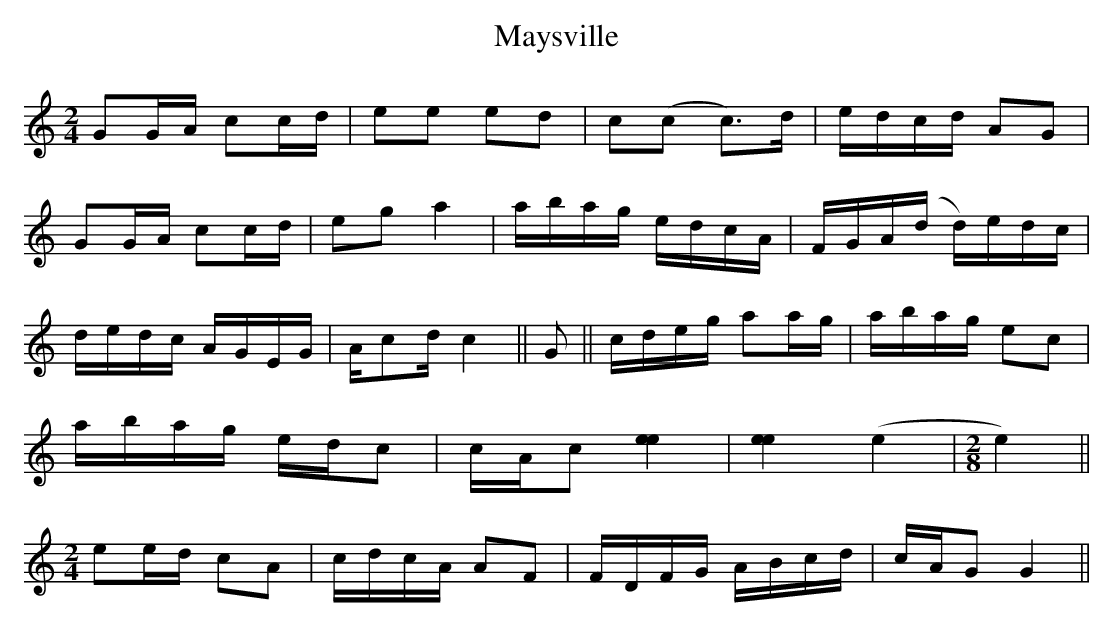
X:1
T:Maysville
L:1/8
M:2/4
K:C
GG/A/ cc/d/|ee ed|c(c c>)d|e/d/c/d/ AG|
GG/A/ cc/d/|eg a2|a/b/a/g/ e/d/c/A/|F/G/A/(d/ d/)e/d/c/|
d/e/d/c/ A/G/E/G/|A/cd/ c2||G||c/d/e/g/ aa/g/|a/b/a/g/ ec|
a/b/a/g/ e/d/c|c/A/c [e2e2]|[e2e2] (e2|[M:2/8]e2)||
[M:2/4]ee/d/ cA|c/d/c/A/ AF|F/D/F/G/ A/B/c/d/|c/A/G G2||
